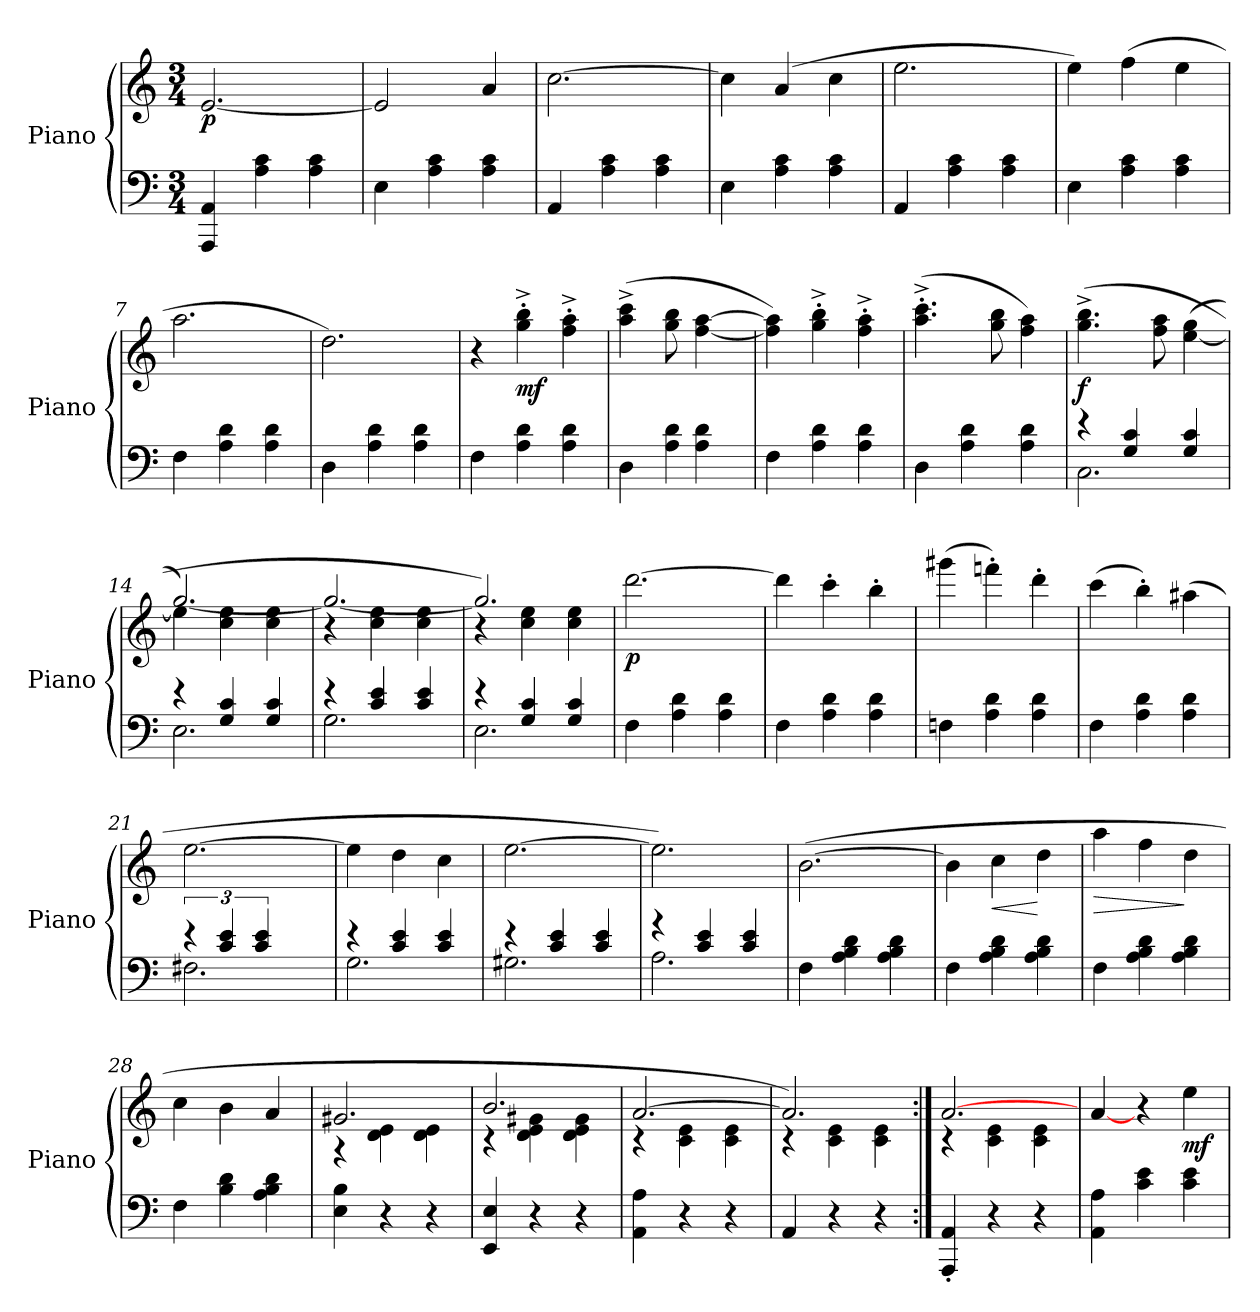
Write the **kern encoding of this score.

**kern	**kern	**dynam
*part1	*part1	*part1
*staff2	*staff1	*staff1/2
*I"Piano	*	*
*I'Piano	*	*
*clefF4	*clefG2	*
*M3/4	*M3/4	*
=1	=1	=1
!	!	!LO:DY:b
4AAA/ 4AA/	[<2.e/	p
4A\ 4c\	.	.
4A\ 4c\	.	.
=2	=2	=2
4E\	2e/]	.
4A\ 4c\	.	.
4A\ 4c\	4a/	.
=3	=3	=3
4AA/	[>2.cc\	.
4A\ 4c\	.	.
4A\ 4c\	.	.
=4	=4	=4
4E\	4cc\]	.
4A\ 4c\	(>4a/	.
4A\ 4c\	4cc\	.
=5	=5	=5
4AA/	2.ee\	.
4A\ 4c\	.	.
4A\ 4c\	.	.
!!LO:LB:g=z
=6	=6	=6
4E\	(>4ee\)	.
4A\ 4c\	(>4ff\	.
4A\ 4c\	4ee\	.
=7	=7	=7
4F\	2.aa\	.
4A\ 4d\	.	.
4A\ 4d\	.	.
=8	=8	=8
4D\	2.dd\)	.
4A\ 4d\	.	.
4A\ 4d\	.	.
=9	=9	=9
4F\	4r	.
!	!	!LO:DY:b
4A\ 4d\	4gg\^>'> 4bb\^>'>	mf
4A\ 4d\	4ff\^>'> 4aa\^>'>	.
=10	=10	=10
*^	*	*
4D\	4.ryy	(>4aa\^> 4ccc\^>	.
4A\ 4d\	.	8gg\ 8bb\	.
.	4A\ 4d\	[<4ff\ [>4aa\	.
8ryy	.	.	.
*v	*v	*	*
!!LO:LB:g=z
=11	=11	=11
4F\	4ff\] 4aa\])	.
4A\ 4d\	4gg\^>'> 4bb\^>'>	.
4A\ 4d\	4ff\^>'> 4aa\^>'>	.
=12	=12	=12
4D\	(>4.aa\'<^> 4.ccc\'<^>	.
4A\ 4d\	.	.
.	8gg\ 8bb\	.
4A\ 4d\	4ff\ 4aa\)	.
=13	=13	=13
*^	*	*
!	!	!	!LO:DY:b
4re	2.C\	(>4.gg\^> 4.bb\^>	f
4G/ 4c/	.	.	.
.	.	8ff\ 8aa\	.
4G/ 4c/	.	(>[<4ee\ 4gg\	.
=14	=14	=14	=14
*	*	*^	*
4re	2.E\	4ee\]	[>2.gg/)	.
4G/ 4c/	.	4cc\ 4ee\	.	.
4G/ 4c/	.	4cc\ 4ee\	.	.
=15	=15	=15	=15	=15
4re	2.G\	4ra	2.gg/_	.
4c/ 4e/	.	4cc\ 4ee\	.	.
4c/ 4e/	.	4cc\ 4ee\	.	.
!!LO:LB:g=z	!!
=16	=16	=16	=16	=16
4re	2.E\	4ra	2.gg/])	.
4G/ 4c/	.	4cc\ 4ee\	.	.
4G/ 4c/	.	4cc\ 4ee\	.	.
*v	*v	*	*	*
*	*v	*v	*
=17	=17	=17
!	!	!LO:DY:b
4F\	[>2.ddd\	p
4A\ 4d\	.	.
4A\ 4d\	.	.
=18	=18	=18
4F\	4ddd\]	.
4A\ 4d\	4ccc'>\	.
4A\ 4d\	4bb'>\	.
=19	=19	=19
4Fn\	(>4ggg#X\	.
4A\ 4d\	4fffn'>\)	.
4A\ 4d\	4ddd'>\	.
!!LO:LB:g=z
=20	=20	=20
4F\	(>4ccc\	.
4A\ 4d\	4bb'>\)	.
4A\ 4d\	(>4aa#X\	.
=21	=21	=21
*^	*	*
6re	2.F#X\	[>2.ee\	.
6c/ 6e/	.	.	.
6c/ 6e/	.	.	.
4ryy	.	.	.
=22	=22	=22	=22
4re	2.G\	4ee\]	.
4c/ 4e/	.	4dd\	.
4c/ 4e/	.	4cc\	.
=23	=23	=23	=23
4re	2.G#X\	[>2.ee\	.
4c/ 4e/	.	.	.
4c/ 4e/	.	.	.
=24	=24	=24	=24
4rf	2.A\	2.ee\])	.
4c/ 4e/	.	.	.
4c/ 4e/	.	.	.
*v	*v	*	*
!!LO:PB:g=z
=25	=25	=25
4F\	(>[>2.b\	.
4A\ 4B\ 4d\	.	.
4A\ 4B\ 4d\	.	.
=26	=26	=26
4F\	4b\]	.
!	!	!LO:HP:b
4A\ 4B\ 4d\	4cc\	<
4A\ 4B\ 4d\	4dd\	[
=27	=27	=27
!	!	!LO:HP:b
4F\	4aa\	>
4A\ 4B\ 4d\	4ff\	.
4A\ 4B\ 4d\	4dd\	]
=28	=28	=28
4F\	4cc\	.
4B\ 4d\	4b\	.
4A\ 4B\ 4d\	4a/	.
=29	=29	=29
*	*^	*
4E\ 4B\	2.g#X/	4rG	.
4r	.	4d\ 4e\	.
4r	.	4d\ 4e\	.
!!LO:LB:g=z	!!
=30	=30	=30	=30
4EE/ 4E/	2.b/	4rc	.
4r	.	4d\ 4e\ 4g#X\	.
4r	.	4d\ 4e\ 4g#\	.
=31	=31	=31	=31
4AA\ 4A\	[>2.a/	4rc	.
4r	.	4c\ 4e\	.
4r	.	4c\ 4e\	.
=32	=32	=32	=32
4AA/	2.a/])	4rc	.
4r	.	4c\ 4e\	.
4r	.	4c\ 4e\	.
=33:|!	=33:|!	=33:|!	=33:|!
4AAA/'< 4AA/'<	[>2.a/	4rc	.
4r	.	4c\ 4e\	.
4r	.	4c\ 4e\	.
*	*v	*v	*
=34	=34	=34
4AA\ 4A\	[4a/	.
4c\ 4e\	4r	.
!	!	!LO:DY:b
4c\ 4e\	4ee\	mf
=	=	=
*-	*-	*-
